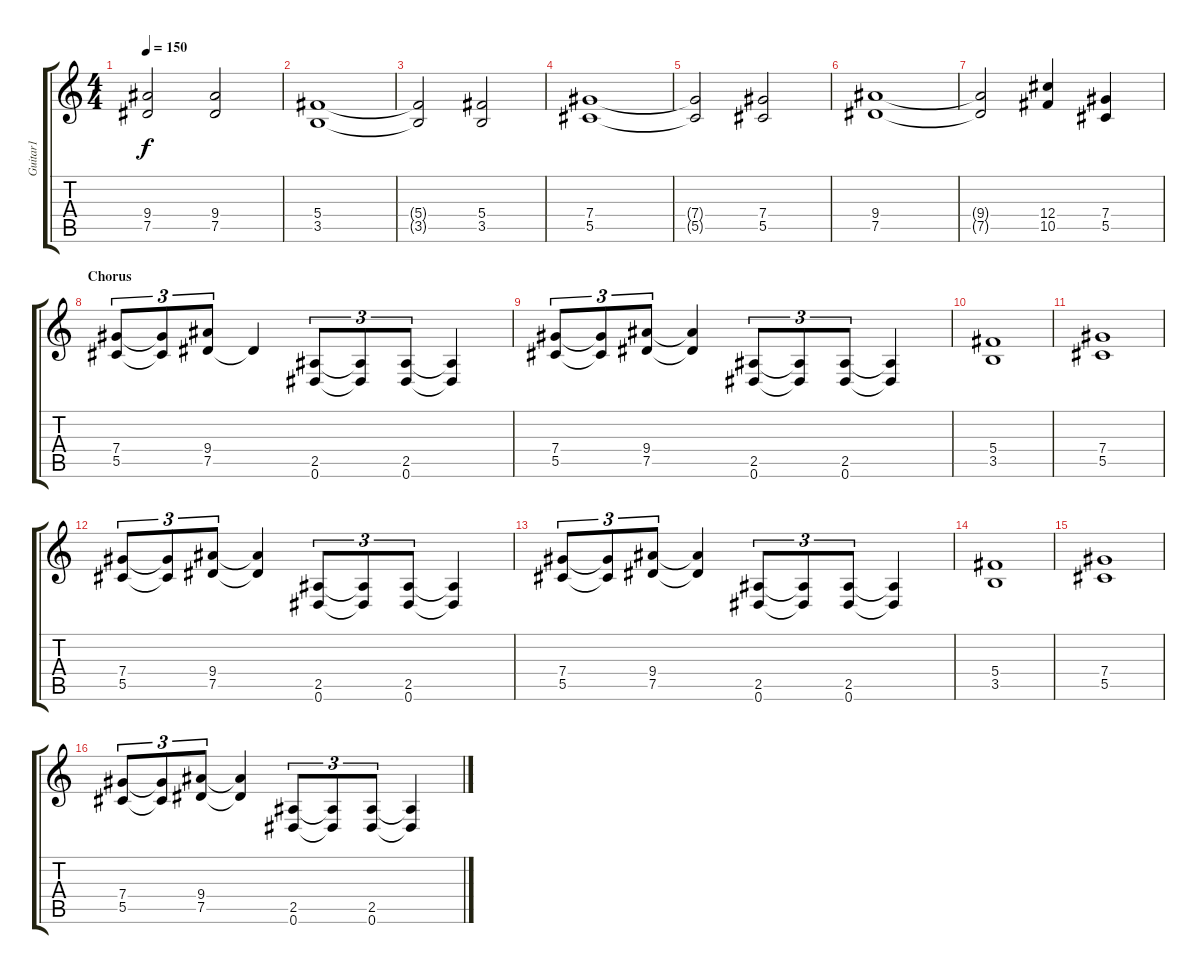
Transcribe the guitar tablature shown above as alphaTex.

\track ("Guitar1" "Guitar1") {instrument distortionguitar}
\staff {score tabs}
\tuning (Eb4 Bb3 Gb3 Db3 Ab2 Eb2) {hide}
\ts (4 4)
\tempo 150
\clef g2
\ks c
(9.4{t} 7.5{t}).2{dy f} (9.4 7.5).2 |
(5.4 3.5).1 |
(5.4{t} 3.5{t}).2 (5.4 3.5).2 |
(7.4 5.5).1 |
(7.4{t} 5.5{t}).2 (7.4 5.5).2 |
(9.4 7.5).1 |
(9.4{t} 7.5{t}).2 (12.4 10.5).4 (7.4 5.5).4 |
\section ("" "Chorus")
(7.4 5.5).8{tu (3 2)} (7.4{t} 5.5{t}).8{tu (3 2)} (9.4 7.5).8{tu (3 2)} 7.5{t}.4 (2.5 0.6).8{tu (3 2)} (2.5{t} 0.6{t}).8{tu (3 2)} (2.5 0.6).8{tu (3 2)} (2.5{t} 0.6{t}).4 |
(7.4 5.5).8{tu (3 2)} (7.4{t} 5.5{t}).8{tu (3 2)} (9.4 7.5).8{tu (3 2)} (9.4{t} 7.5{t}).4 (2.5 0.6).8{tu (3 2)} (2.5{t} 0.6{t}).8{tu (3 2)} (2.5 0.6).8{tu (3 2)} (2.5{t} 0.6{t}).4 |
(5.4 3.5).1 |
(7.4 5.5).1 |
(7.4 5.5).8{tu (3 2)} (7.4{t} 5.5{t}).8{tu (3 2)} (9.4 7.5).8{tu (3 2)} (9.4{t} 7.5{t}).4 (2.5 0.6).8{tu (3 2)} (2.5{t} 0.6{t}).8{tu (3 2)} (2.5 0.6).8{tu (3 2)} (2.5{t} 0.6{t}).4 |
(7.4 5.5).8{tu (3 2)} (7.4{t} 5.5{t}).8{tu (3 2)} (9.4 7.5).8{tu (3 2)} (9.4{t} 7.5{t}).4 (2.5 0.6).8{tu (3 2)} (2.5{t} 0.6{t}).8{tu (3 2)} (2.5 0.6).8{tu (3 2)} (2.5{t} 0.6{t}).4 |
(5.4 3.5).1 |
(7.4 5.5).1 |
(7.4 5.5).8{tu (3 2)} (7.4{t} 5.5{t}).8{tu (3 2)} (9.4 7.5).8{tu (3 2)} (9.4{t} 7.5{t}).4 (2.5 0.6).8{tu (3 2)} (2.5{t} 0.6{t}).8{tu (3 2)} (2.5 0.6).8{tu (3 2)} (2.5{t} 0.6{t}).4
